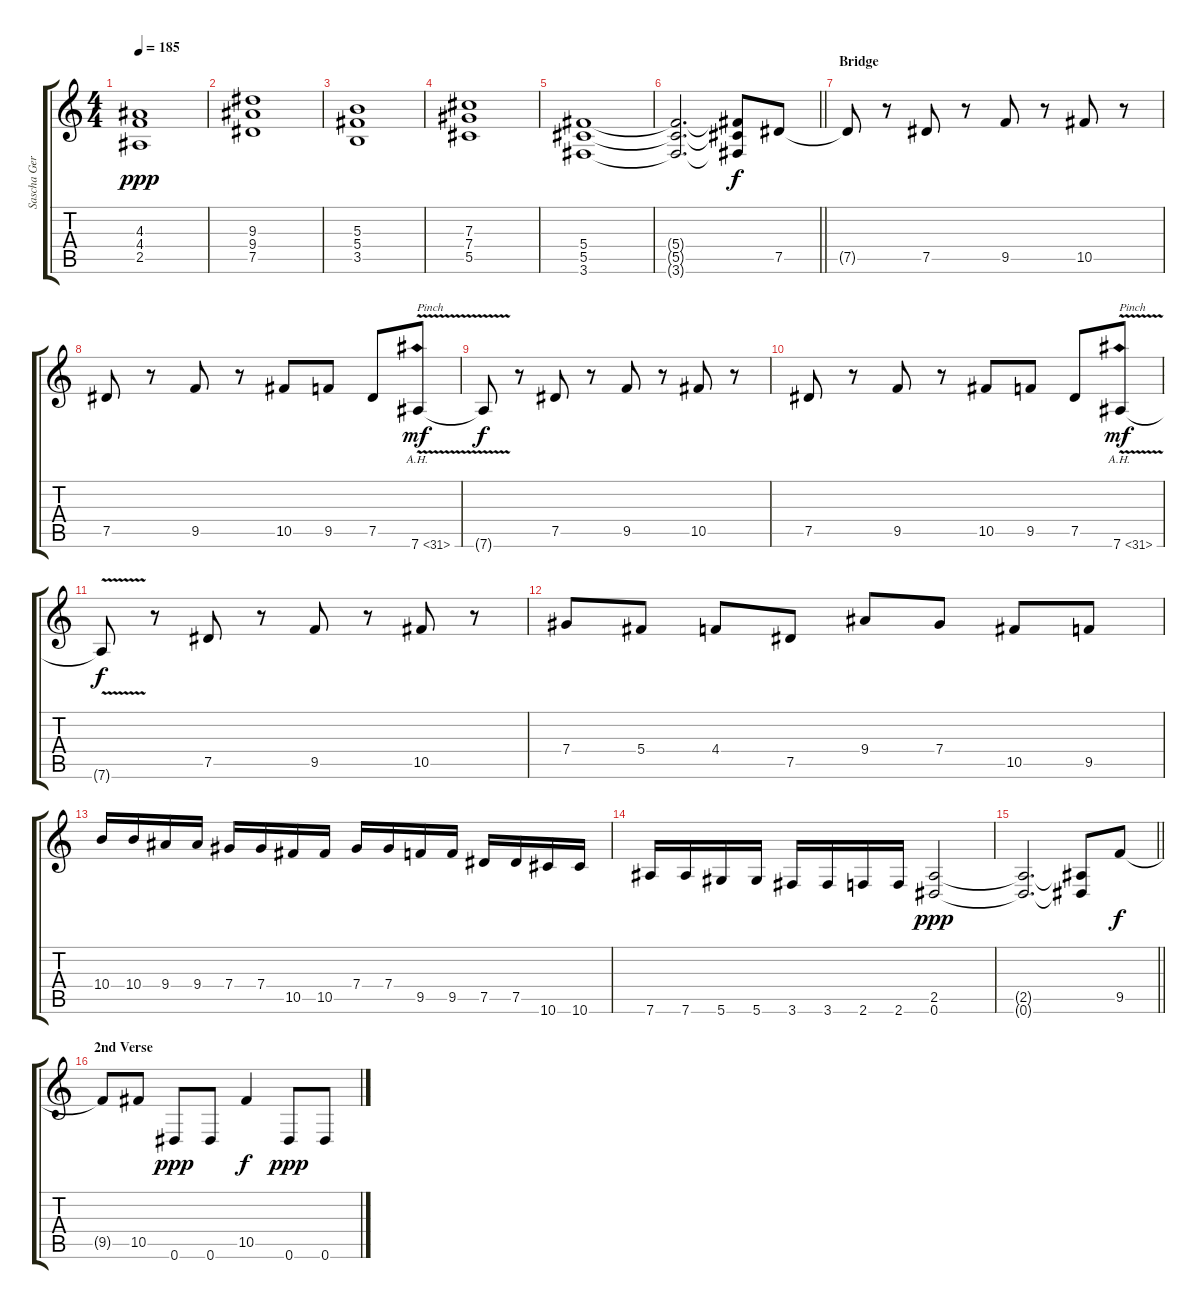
\track ("Sascha Gerstner" "Sascha Ger") {instrument distortionguitar}
\staff {score tabs}
\tuning (Eb4 Bb3 Gb3 Db3 Ab2 Eb2) {hide}
\ts (4 4)
\tempo 185
\clef g2
\ks c
(4.3 4.4 2.5).1{dy ppp} |
(9.3 9.4 7.5).1 |
(5.3 5.4 3.5).1 |
(7.3 7.4 5.5).1 |
(5.4 5.5 3.6).1 |
\barLineRight lightlight
(5.4{t} 5.5{t} 3.6{t}).2{d} (5.4{t} 5.5{t} 3.6{t}).8{dy f} 7.5.8{volume 15 instrument distortionguitar} |
\section ("" "Bridge")
7.5{t}.8 r.8 7.5.8 r.8 9.5.8 r.8 10.5.8 r.8 |
7.5.8 r.8 9.5.8 r.8 10.5.8 9.5.8 7.5.8 7.6{ah 24 v}.8{txt "Pinch" dy mf} |
7.6{t}.8{dy f} r.8 7.5.8 r.8 9.5.8 r.8 10.5.8 r.8 |
7.5.8 r.8 9.5.8 r.8 10.5.8 9.5.8 7.5.8 7.6{ah 24 v}.8{txt "Pinch" dy mf} |
7.6{t}.8{dy f} r.8 7.5.8 r.8 9.5.8 r.8 10.5.8 r.8 |
7.4.8 5.4.8 4.4.8 7.5.8 9.4.8 7.4.8 10.5.8 9.5.8 |
10.4.16 10.4.16 9.4.16 9.4.16 7.4.16 7.4.16 10.5.16 10.5.16 7.4.16 7.4.16 9.5.16 9.5.16 7.5.16 7.5.16 10.6.16 10.6.16 |
7.6.16 7.6.16 5.6.16 5.6.16 3.6.16 3.6.16 2.6.16 2.6.16 (2.5 0.6).2{dy ppp} |
\barLineRight lightlight
(2.5{t} 0.6{t}).2{d} (2.5{t} 0.6{t}).8 9.5.8{dy f volume 12} |
\section ("" "2nd Verse")
9.5{t}.8 10.5.8 0.6.8{dy ppp} 0.6.8 10.5.4{dy f} 0.6.8{dy ppp} 0.6.8
